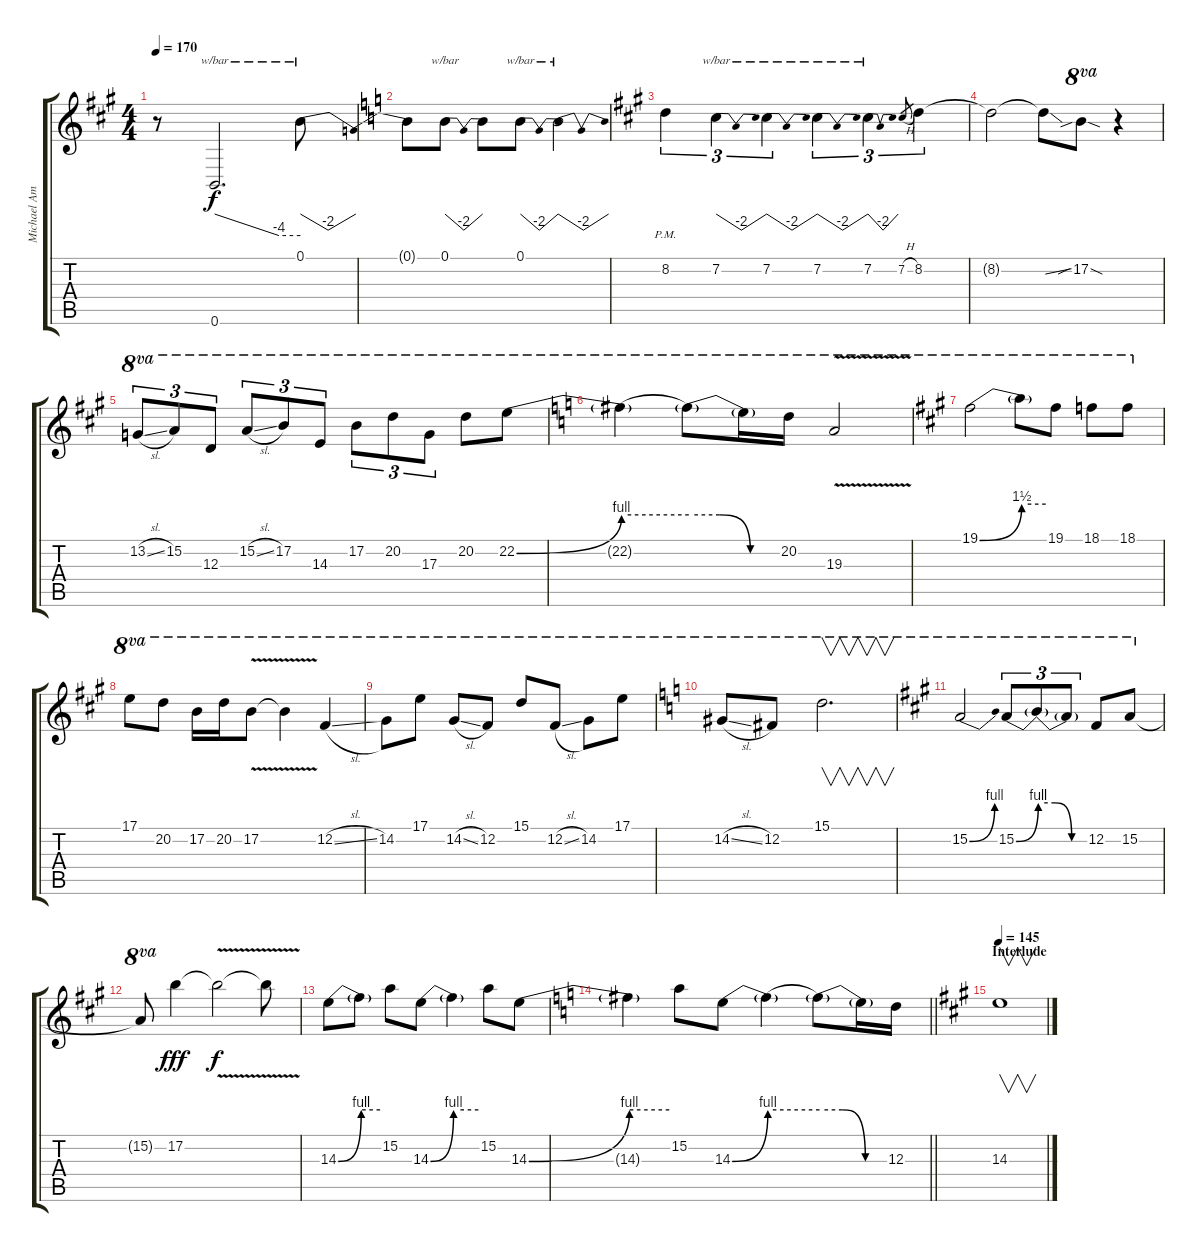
\track ("Michael Amott" "Michael Am") {instrument distortionguitar}
\staff {score tabs}
\tuning (B3 Gb3 D3 A2 E2 B1) {hide}
\ts (4 4)
\tempo 170
\clef g2
\ks a
r.8{dy f} 0.6.2{d tbe (custom default 0 0 45 -16 60 -16)} 0.1.8{tbe (dip default 0 0 30 -8 60 0)} |
\ks c
0.1{t}.8 0.1.8{tbe (dip default 0 0 30 -8 60 0)} 0.1{t}.8 0.1.8{tbe (dip default 0 0 30 -8 60 0)} 0.1{t}.2{tbe (dip default 0 0 30 -8 60 0)} |
\ks a
8.2{pm}.4{tu (3 2)} 7.2.4{tu (3 2) tbe (dip default 0 0 30 -8 60 0)} 7.2.4{tu (3 2) tbe (dip default 0 0 30 -8 60 0)} 7.2.4{tu (3 2) tbe (dip default 0 0 30 -8 60 0)} 7.2.4{tu (3 2) tbe (dip default 0 0 30 -8 60 0)} 7.2{h}.8{gr} 8.2.4{tu (3 2)} |
8.2{t}.2 8.2{ss t}.8 17.2{sib sod}.8{ot 8va} r.4 |
13.2{sl}.8{tu (3 2) ot 8va} 15.2.8{tu (3 2) ot 8va} 12.3.8{tu (3 2) ot 8va} 15.2{sl}.8{tu (3 2) ot 8va} 17.2.8{tu (3 2) ot 8va} 14.3.8{tu (3 2) ot 8va} 17.2.8{tu (3 2) ot 8va} 20.2.8{tu (3 2) ot 8va} 17.3.8{tu (3 2) ot 8va} 20.2.8{ot 8va} 22.2{be (bend 0 0 60 4)}.8{ot 8va} |
\ks c
22.2{be (hold 0 4 60 4) t}.4{ot 8va} 22.2{be (custom 0 4 20 4 40 0 60 0) t}.8{ot 8va} 22.2{t}.16{ot 8va} 20.2.16{ot 8va} 19.3{v}.2{ot 8va} |
\ks a
19.1{be (bend 0 0 60 6)}.2{ot 8va} 19.1{be (hold 0 6 60 6) t}.8{ot 8va} 19.1.8{ot 8va} 18.1.8{ot 8va} 18.1.8{ot 8va} |
17.1.8{ot 8va} 20.2.8{ot 8va} 17.2.16{ot 8va} 20.2.16{ot 8va} 17.2{v}.8{ot 8va} 17.2{v t}.4{ot 8va} 12.2{sl}.4{ot 8va} |
14.2.8{ot 8va} 17.1.8{ot 8va} 14.2{sl}.8{ot 8va} 12.2.8{ot 8va} 15.1.8{ot 8va} 12.2{sl}.8{ot 8va} 14.2.8{ot 8va} 17.1.8{ot 8va} |
\ks c
14.2{sl}.8{ot 8va} 12.2.8{ot 8va} 15.1.2{v d ot 8va} |
\ks a
15.2{be (bend 0 0 60 4)}.2{ot 8va} 15.2{be (bend 0 0 60 4)}.8{tu (3 2) ot 8va} 15.2{be (custom 0 4 20 4 40 0 60 0) t}.8{tu (3 2) ot 8va} 15.2{t}.8{tu (3 2) ot 8va} 12.2.8{ot 8va} 15.2.8{ot 8va} |
15.2{t}.8{ot 8va} 17.2.4{dy fff} 17.2{v t}.2{dy f} 17.2{t}.8 |
14.3{be (bend 0 0 60 4)}.8 14.3{be (hold 0 4 60 4) t}.8 15.2.8 14.3{be (bend 0 0 60 4)}.8 14.3{be (hold 0 4 60 4) t}.4 15.2.8 14.3{be (bend 0 0 60 4)}.8 |
\barLineRight lightlight
\ks c
14.3{be (hold 0 4 60 4) t}.4 15.2.8 14.3{be (bend 0 0 60 4)}.8 14.3{be (hold 0 4 60 4) t}.4 14.3{be (custom 0 4 20 4 40 0 60 0) t}.8 14.3{t}.16 12.3.16 |
\section ("" "Interlude")
\tempo 145
\ks a
14.3.1{v}
